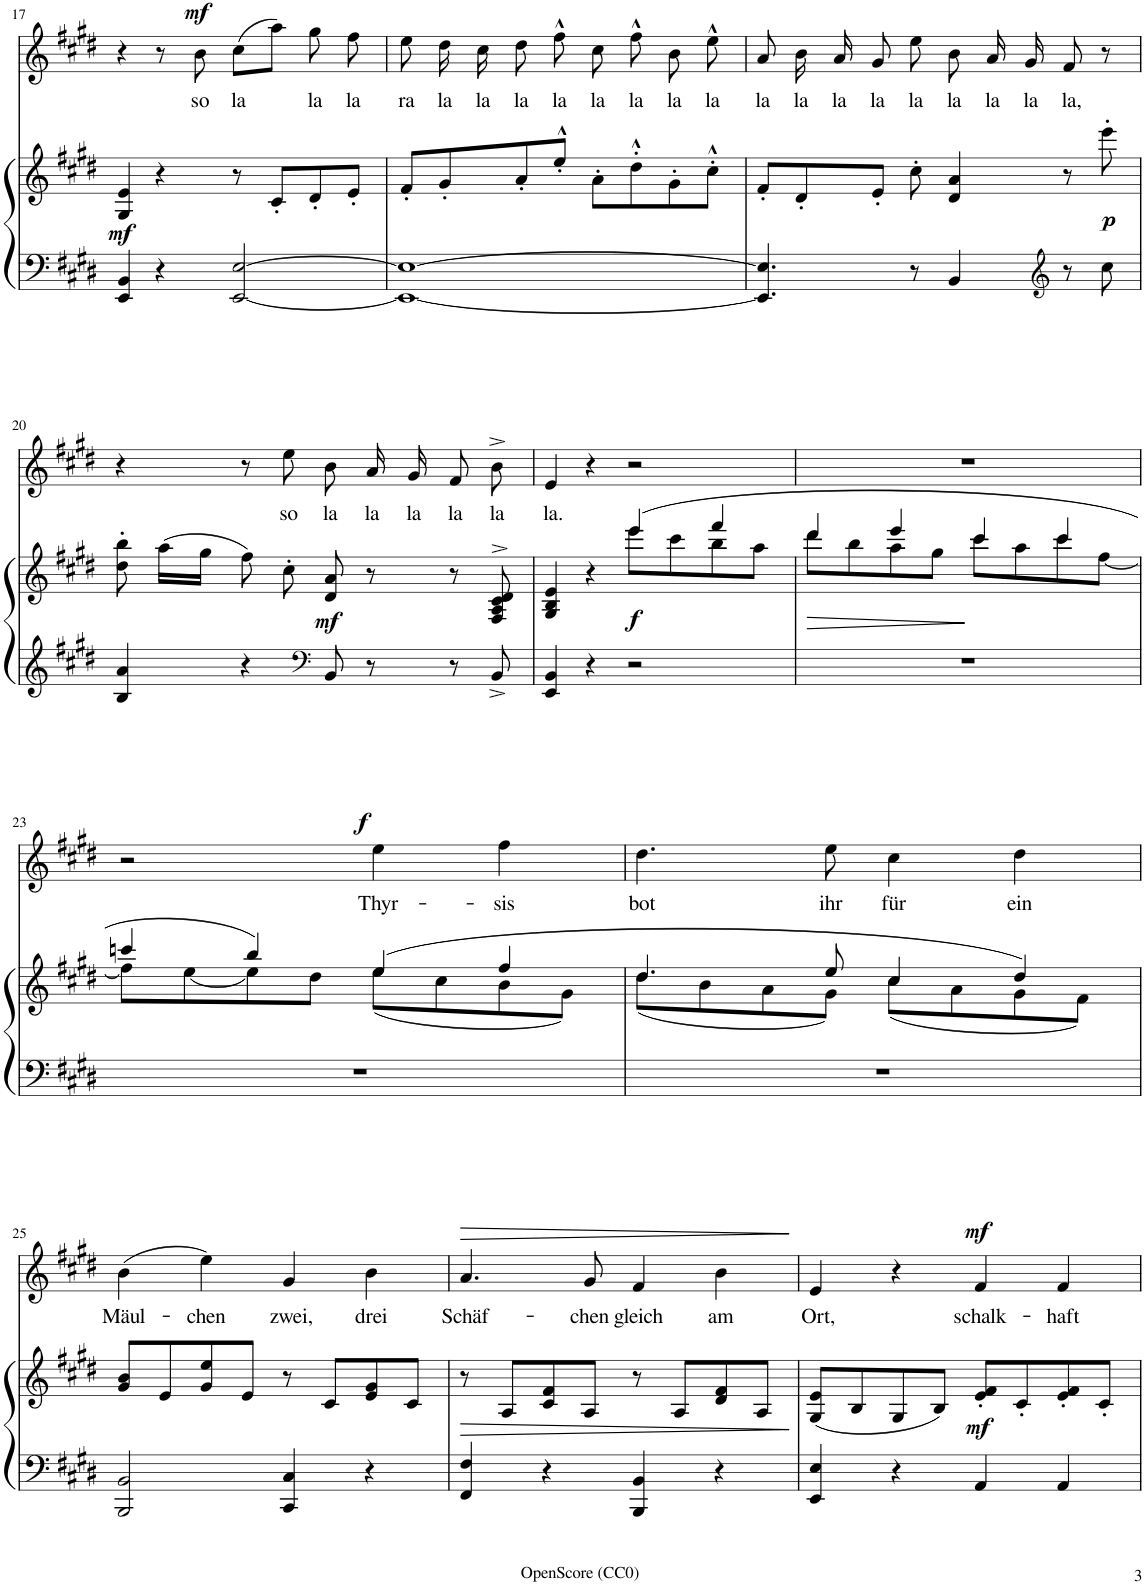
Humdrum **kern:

**kern	**kern	**dynam	**kern	**text	**dynam
*part2	*part2	*part2	*part1	*part1	*part1
*staff3	*staff2	*staff2/3	*staff1	*staff1	*staff1
*I"Piano	*	*	*I"Singstimme Voice	*	*
*I'Pno	*	*	*	*	*
!!LO:PB:g=z
*clefF4	*clefG2	*	*clefG2	*	*
*k[f#c#g#d#]	*k[f#c#g#d#]	*	*k[f#c#g#d#]	*	*
*M4/4	*M4/4	*	*M4/4	*	*
*met(c)	*met(c)	*	*met(c)	*	*
=17	=17	=17	=17	=17	=17
!	!	!LO:DY:b	!	!	!
4EE/ 4BB/	4G#/ 4e/	mf	4r	.	.
4r	4r	.	8r	.	.
!	!	!	!	!LO:LY:b	!LO:DY:a
.	.	.	8b\	so	mf
!	!	!	!	!LO:LY:b	!
[2EE/ [2E/	8r	.	(8cc#\L	la	.
.	8c#'/L	.	8aa\J)	.	.
!	!	!	!	!LO:LY:b	!
.	8d#'/	.	8gg#\	la	.
!	!	!	!	!LO:LY:b	!
.	8e'/J	.	8ff#\	la	.
=18	=18	=18	=18	=18	=18
!	!	!	!	!LO:LY:b	!
1EE_ 1E_	8f#'/L	.	8ee\	ra	.
!	!	!	!	!LO:LY:b	!
.	8g#'/	.	16dd#\	la	.
!	!	!	!	!LO:LY:b	!
.	.	.	16cc#\	la	.
!	!	!	!	!LO:LY:b	!
.	8a'/	.	8dd#\	la	.
!	!	!	!	!LO:LY:b	!
.	8ee'^^/J	.	8ff#^^\	la	.
!	!	!	!	!LO:LY:b	!
.	8a'\L	.	8cc#\	la	.
!	!	!	!	!LO:LY:b	!
.	8dd#'^^\	.	8ff#^^\	la	.
!	!	!	!	!LO:LY:b	!
.	8g#'\	.	8b\	la	.
!	!	!	!	!LO:LY:b	!
.	8cc#'^^\J	.	8ee^^\	la	.
=19	=19	=19	=19	=19	=19
!	!	!	!	!LO:LY:b	!
4.EE/] 4.E/]	8f#'/L	.	8a/	la	.
!	!	!	!	!LO:LY:b	!
.	8d#'/	.	16b\	la	.
!	!	!	!	!LO:LY:b	!
.	.	.	16a/	la	.
!	!	!	!	!LO:LY:b	!
.	8e'/J	.	8g#/	la	.
!	!	!	!	!LO:LY:b	!
8r	8cc#'\	.	8ee\	la	.
!	!	!	!	!LO:LY:b	!
4BB/	4d#/ 4a/	.	8b\	la	.
!	!	!	!	!LO:LY:b	!
.	.	.	16a/	la	.
!	!	!	!	!LO:LY:b	!
.	.	.	16g#/	la	.
*clefG2	*	*	*	*	*
!	!	!	!	!LO:LY:b	!
8r	8r	.	8f#/	la,	.
!	!	!LO:DY:b	!	!	!
8cc#\	8eee'\	p	8r	.	.
!!LO:LB:g=z
=20	=20	=20	=20	=20	=20
4B/ 4a/	8dd#\' 8bb\'	.	4r	.	.
.	(16aa\LL	.	.	.	.
.	16gg#\JJ	.	.	.	.
4r	8ff#\)	.	8r	.	.
!	!	!	!	!LO:LY:b	!
.	8cc#'\	.	8ee\	so	.
*clefF4	*	*	*	*	*
!	!	!LO:DY:b	!	!LO:LY:b	!
8BB/	8d#/ 8a/	mf	8b\	la	.
!	!	!	!	!LO:LY:b	!
8r	8r	.	16a/	la	.
!	!	!	!	!LO:LY:b	!
.	.	.	16g#/	la	.
!	!	!	!	!LO:LY:b	!
8r	8r	.	8f#/	la	.
!	!	!	!	!LO:LY:b	!
8BB^/	8F#/^> 8A/^> 8c#/^> 8d#/^>	.	8b^\	la	.
=21	=21	=21	=21	=21	=21
*	*^	*	*	*	*
!	!	!	!	!	!LO:LY:b	!
4EE/ 4BB/	4G#/ 4B/ 4e/	2ryy	.	4e/	la.	.
4r	4r	.	.	4r	.	.
!	!	!	!LO:DY:b	!	!	!
2r	(4eee/	8eee\L	f	2r	.	.
.	.	8ccc#\	.	.	.	.
.	4fff#/	8bb\	.	.	.	.
.	.	8aa\J	.	.	.	.
=22	=22	=22	=22	=22	=22	=22
!	!	!	!LO:HP:b	!	!	!
1r	4ddd#/	8ddd#\L	>	1r	.	.
.	.	8bb\	.	.	.	.
.	4eee/	8aa\	.	.	.	.
.	.	8gg#\J	.	.	.	.
.	4ccc#/	8ccc#\L	]	.	.	.
.	.	8aa\	.	.	.	.
.	4ccc#/	8ccc#\	.	.	.	.
.	.	[8ff#\J	.	.	.	.
!!LO:LB:g=z
=23	=23	=23	=23	=23	=23	=23
1r	4cccn/	8ff#\L]	.	2r	.	.
.	.	[8ee\	.	.	.	.
.	4bb/)	8ee\]	.	.	.	.
.	.	8dd#\J	.	.	.	.
!	!	!	!	!	!LO:LY:b	!LO:DY:a
.	(4ee/	(8ee\L	.	4ee\	Thyr-	f
.	.	8cc#\	.	.	.	.
!	!	!	!	!	!LO:LY:b	!
.	4ff#/	8b\	.	4ff#\	-sis	.
.	.	8g#\J)	.	.	.	.
=24	=24	=24	=24	=24	=24	=24
!	!LO:N:head=solid	!LO:N:head=solid	!	!	!LO:LY:b	!
1r	4.dd#/	(8dd#\L	.	4.dd#\	bot	.
.	.	8b\	.	.	.	.
.	.	8a\	.	.	.	.
!	!	!	!	!	!LO:LY:b	!
.	8ee/	8g#\J)	.	8ee\	ihr	.
!	!	!	!	!	!LO:LY:b	!
.	4cc#/	(8cc#\L	.	4cc#\	für	.
.	.	8a\	.	.	.	.
!	!	!	!	!	!LO:LY:b	!
.	4dd#/)	8g#\	.	4dd#\	ein	.
.	.	8f#\J)	.	.	.	.
!!LO:LB:g=z
=25	=25	=25	=25	=25	=25	=25
!	!	!	!	!	!LO:LY:b	!
*	*v	*v	*	*	*	*
2BBB/ 2BB/	8g#/ 8b/L	.	(4b\	Mäul-	.
.	8e/	.	.	.	.
!	!	!	!	!LO:LY:b	!
.	8g#/ 8ee/	.	4ee\)	-chen	.
.	8e/J	.	.	.	.
!	!	!	!	!LO:LY:b	!
4CC#/ 4C#/	8r	.	4g#/	zwei,	.
.	8c#/L	.	.	.	.
!	!	!	!	!LO:LY:b	!
4r	8e/ 8g#/	.	4b\	drei	.
.	8c#/J	.	.	.	.
=26	=26	=26	=26	=26	=26
!	!	!LO:HP:b	!	!LO:LY:b	!LO:HP:b
4FF#/ 4F#/	8r	>	4.a/	Schäf-	>
.	8A/L	.	.	.	.
4r	8c#/ 8f#/	.	.	.	.
!	!	!	!	!LO:LY:b	!
.	8A/J	.	8g#/	-chen	.
!	!	!	!	!LO:LY:b	!
4BBB/ 4BB/	8r	.	4f#/	gleich	.
.	8A/L	.	.	.	.
!	!	!	!	!LO:LY:b	!
4r	8d#/ 8f#/	.	4b\	am	.
.	8A/J	.	.	.	.
.	.	]	.	.	]
=27	=27	=27	=27	=27	=27
!	!	!	!	!LO:LY:b	!
4EE/ 4E/	(8G#/ 8e/L	.	4e/	Ort,	.
.	8B/	.	.	.	.
4r	8G#/	.	4r	.	.
.	8B/J)	.	.	.	.
!	!	!LO:DY:b	!	!LO:LY:b	!LO:DY:a
4AA/	8e/' 8f#/'L	mf	4f#/	schalk-	mf
.	8c#'/	.	.	.	.
!	!	!	!	!LO:LY:b	!
4AA/	8e/' 8f#/'	.	4f#/	-haft	.
.	8c#'/J	.	.	.	.
=	=	=	=	=	=
*-	*-	*-	*-	*-	*-
